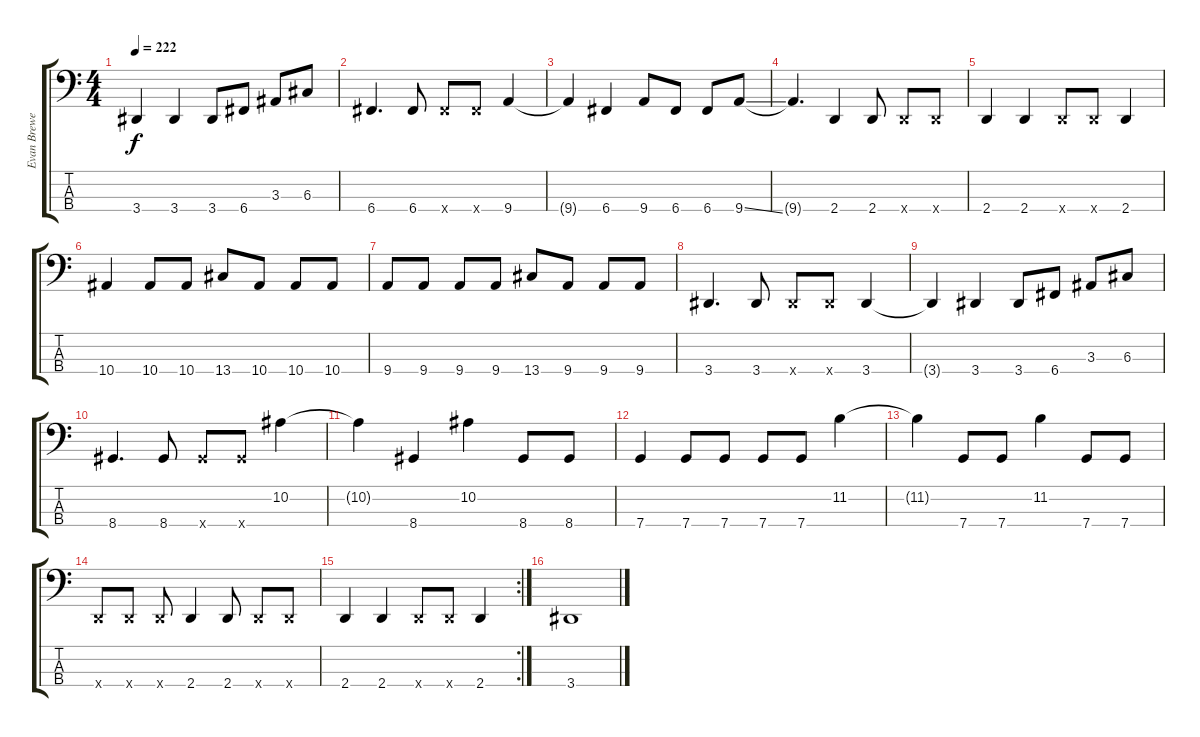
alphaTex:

\track ("Evan Brewer" "Evan Brewe") {instrument electricbassfinger}
\staff {score tabs}
\tuning (F2 C2 G1 C1) {hide}
\ts (4 4)
\tempo 222
\clef f4
\ks c
3.4{t}.4{dy f} 3.4.4 3.4.8 6.4.8 3.3.8 6.3.8 |
6.4.4{d} 6.4.8 6.4{x}.8 6.4{x}.8 9.4.4 |
9.4{t}.4 6.4.4 9.4.8 6.4.8 6.4.8 9.4{ss}.8 |
9.4{t}.4{d} 2.4.4 2.4.8 2.4{x}.8 2.4{x}.8 |
2.4.4 2.4.4 2.4{x}.8 2.4{x}.8 2.4.4 |
10.4.4 10.4.8 10.4.8 13.4.8 10.4.8 10.4.8 10.4.8 |
9.4.8 9.4.8 9.4.8 9.4.8 13.4.8 9.4.8 9.4.8 9.4.8 |
3.4.4{d} 3.4.8 3.4{x}.8 3.4{x}.8 3.4.4 |
3.4{t}.4 3.4.4 3.4.8 6.4.8 3.3.8 6.3.8 |
8.4.4{d} 8.4.8 8.4{x}.8 8.4{x}.8 10.2.4 |
10.2{t}.4 8.4.4 10.2.4 8.4.8 8.4.8 |
7.4.4 7.4.8 7.4.8 7.4.8 7.4.8 11.2.4 |
11.2{t}.4 7.4.8 7.4.8 11.2.4 7.4.8 7.4.8 |
2.4{x}.8 2.4{x}.8 2.4{x}.8 2.4.4 2.4.8 2.4{x}.8 2.4{x}.8 |
\rc 2
2.4.4 2.4.4 2.4{x}.8 2.4{x}.8 2.4.4 |
3.4.1
